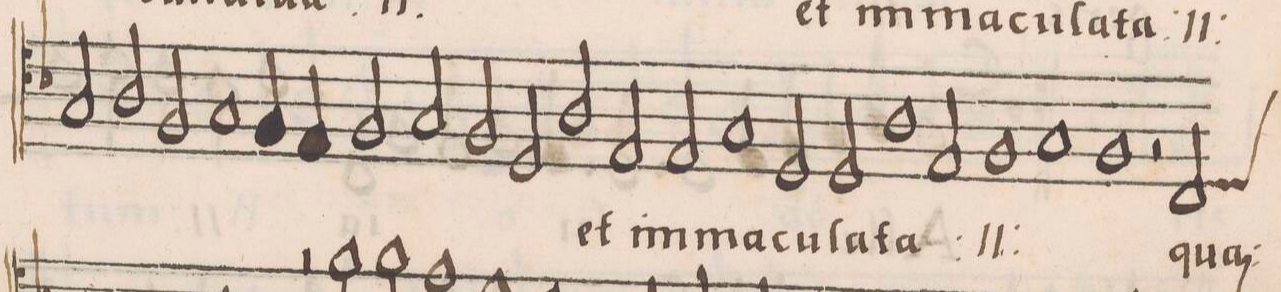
**kern	**text
*I"ALTVS	*
*clefC4	*
*k[b-]	*
*met(C)	*
*M2/1	*
2G/	im-
2A/	-ma-
2F/	-cu-
1G/	-la-
=58-	=58-
4F/	.
4E/	.
2F/	.
2G/	.
=59-	=59-
2F/	.
2D/	-ta
*	*Xij
2A/	et
2E/	im-
=60-	=60-
2E/	-ma-
1G	-cu-
2D/	-la-
=61-	=61-
2D/	-ta
*	*ij
1A	im-
2E/	-ma-
=62-	=62-
1F	-cu-
1G	-la-
=63-	=63-
1F	-ta
*	*Xij
2r	.
*custos:D	*
2C/	qua-
=64-	=64-
*-	*-
